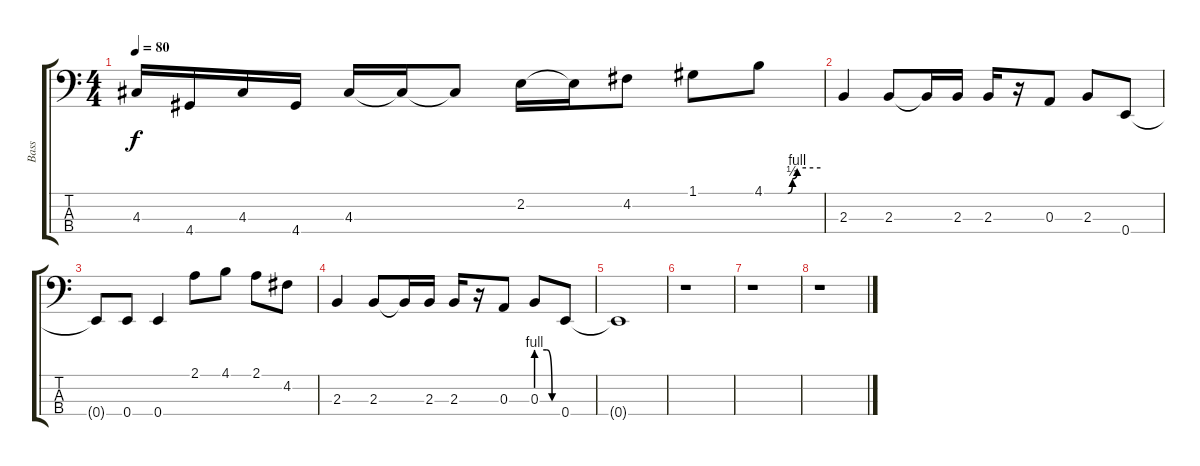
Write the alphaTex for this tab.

\track ("Bass" "Bass") {instrument electricbassfinger}
\staff {score tabs}
\tuning (G2 D2 A1 E1) {hide}
\ts (4 4)
\tempo 80
\clef f4
\ks c
4.3{t}.16{dy f} 4.4.16 4.3.16 4.4.16 4.3.16 4.3{t}.16 4.3{t}.8 2.2.16 2.2{t}.16 4.2.8 1.1.8 4.1{be (custom 0 0 25 0 30 2 35 4 60 4)}.8 |
2.3.4 2.3.8 2.3{t}.16 2.3.16 2.3.16 r.16 0.3.8 2.3.8 0.4.8 |
0.4{t}.8 0.4.8 0.4.4 2.1.8 4.1.8 2.1.8 4.2.8 |
2.3.4 2.3.8 2.3{t}.16 2.3.16 2.3.16 r.16 0.3.8 0.3{be (custom 0 4 30 4 45 0 60 0)}.8 0.4.8 |
0.4{t}.1 |
r.1 |
r.1 |
r.1
